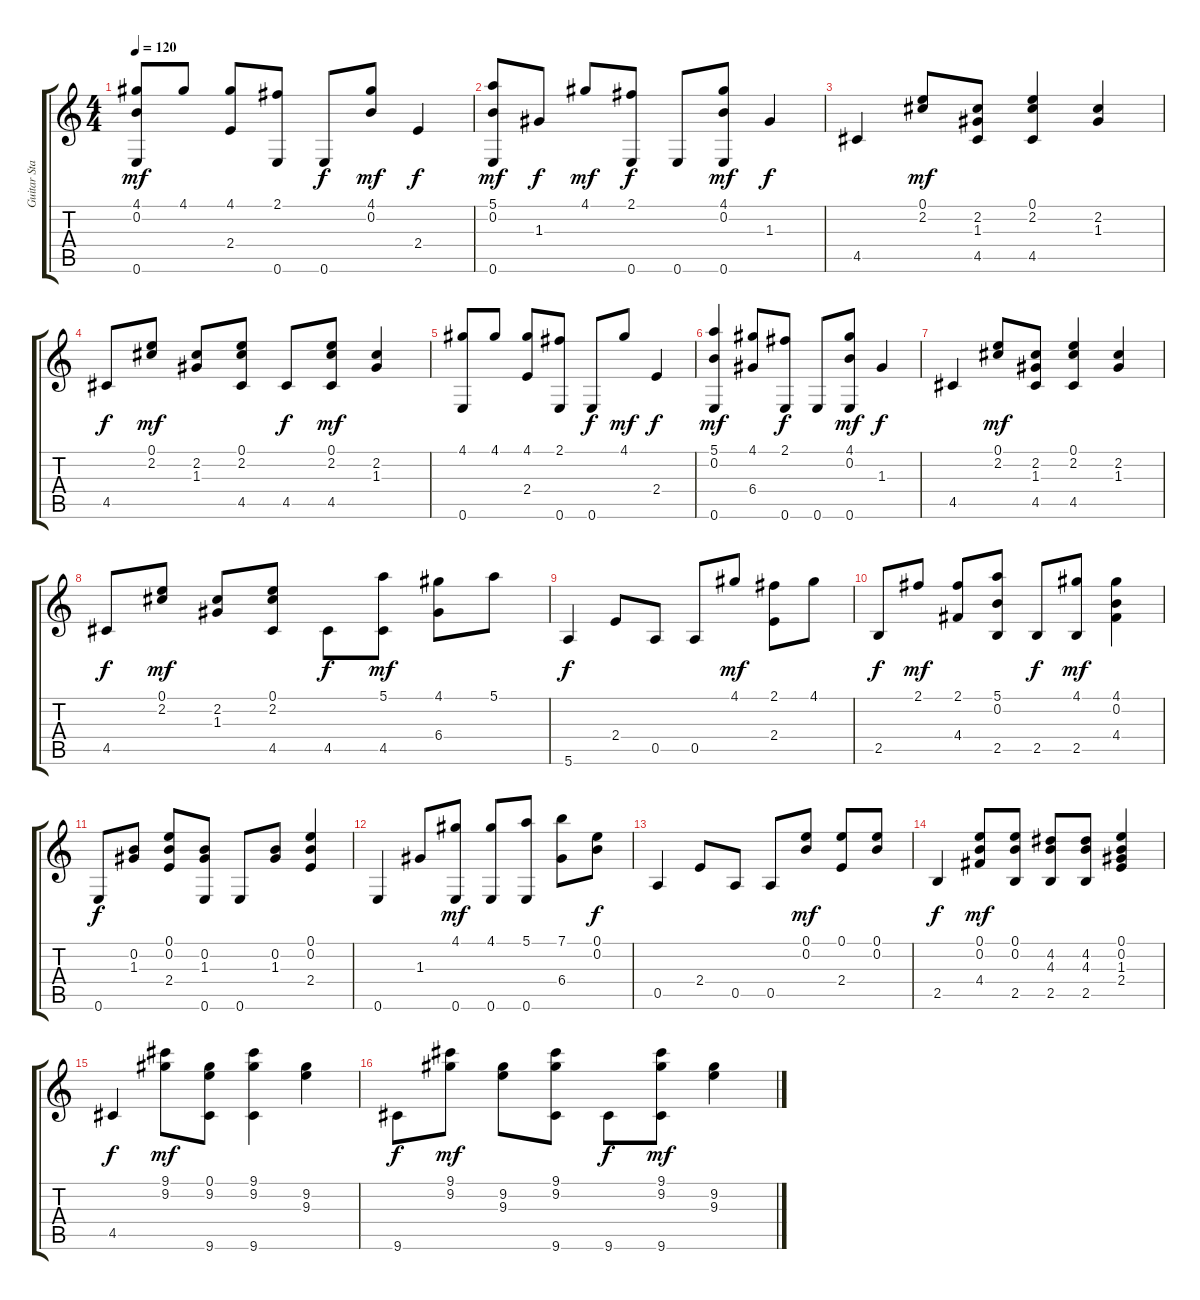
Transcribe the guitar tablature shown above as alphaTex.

\track ("Guitar Standard" "Guitar Sta") {instrument acousticguitarnylon}
\staff {score tabs}
\tuning (E4 B3 G3 D3 A2 E2) {hide}
\ts (4 4)
\tempo 120
\clef g2
\ks c
(4.1 0.2 0.6).8{dy mf} 4.1.8 (4.1 2.4).8 (2.1 0.6).8 0.6.8{dy f} (4.1 0.2).8{dy mf} 2.4.4{dy f} |
(5.1 0.2 0.6).8{dy mf} 1.3.8{dy f} 4.1.8{dy mf} (2.1 0.6).8{dy f} 0.6.8 (4.1 0.2 0.6).8{dy mf} 1.3.4{dy f} |
4.5.4 (0.1 2.2).8{dy mf} (2.2 1.3 4.5).8 (0.1 2.2 4.5).4 (2.2 1.3).4 |
4.5.8{dy f} (0.1 2.2).8{dy mf} (2.2 1.3).8 (0.1 2.2 4.5).8 4.5.8{dy f} (0.1 2.2 4.5).8{dy mf} (2.2 1.3).4 |
(4.1 0.6).8 4.1.8 (4.1 2.4).8 (2.1 0.6).8 0.6.8{dy f} 4.1.8{dy mf} 2.4.4{dy f} |
(5.1 0.2 0.6).4{dy mf} (4.1 6.4).8 (2.1 0.6).8{dy f} 0.6.8 (4.1 0.2 0.6).8{dy mf} 1.3.4{dy f} |
4.5.4 (0.1 2.2).8{dy mf} (2.2 1.3 4.5).8 (0.1 2.2 4.5).4 (2.2 1.3).4 |
4.5.8{dy f} (0.1 2.2).8{dy mf} (2.2 1.3).8 (0.1 2.2 4.5).8 4.5.8{dy f} (5.1 4.5).8{dy mf} (4.1 6.4).8 5.1.8 |
5.6.4{dy f} 2.4.8 0.5.8 0.5.8 4.1.8{dy mf} (2.1 2.4).8 4.1.8 |
2.5.8{dy f} 2.1.8{dy mf} (2.1 4.4).8 (5.1 0.2 2.5).8 2.5.8{dy f} (4.1 2.5).8{dy mf} (4.1 0.2 4.4).4 |
0.6.8{dy f} (0.2 1.3).8 (0.1 0.2 2.4).8 (0.2 1.3 0.6).8 0.6.8 (0.2 1.3).8 (0.1 0.2 2.4).4 |
0.6.4 1.3.8 (4.1 0.6).8{dy mf} (4.1 0.6).8 (5.1 0.6).8 (7.1 6.4).8 (0.1 0.2).8{dy f} |
0.5.4 2.4.8 0.5.8 0.5.8 (0.1 0.2).8{dy mf} (0.1 2.4).8 (0.1 0.2).8 |
2.5.4{dy f} (0.1 0.2 4.4).8{dy mf} (0.1 0.2 2.5).8 (4.2 4.3 2.5).8 (4.2 4.3 2.5).8 (0.1 0.2 1.3 2.4).4 |
4.5.4{dy f} (9.1 9.2).8{dy mf} (0.1 9.2 9.6).8 (9.1 9.2 9.6).4 (9.2 9.3).4 |
9.6.8{dy f} (9.1 9.2).8{dy mf} (9.2 9.3).8 (9.1 9.2 9.6).8 9.6.8{dy f} (9.1 9.2 9.6).8{dy mf} (9.2 9.3).4
